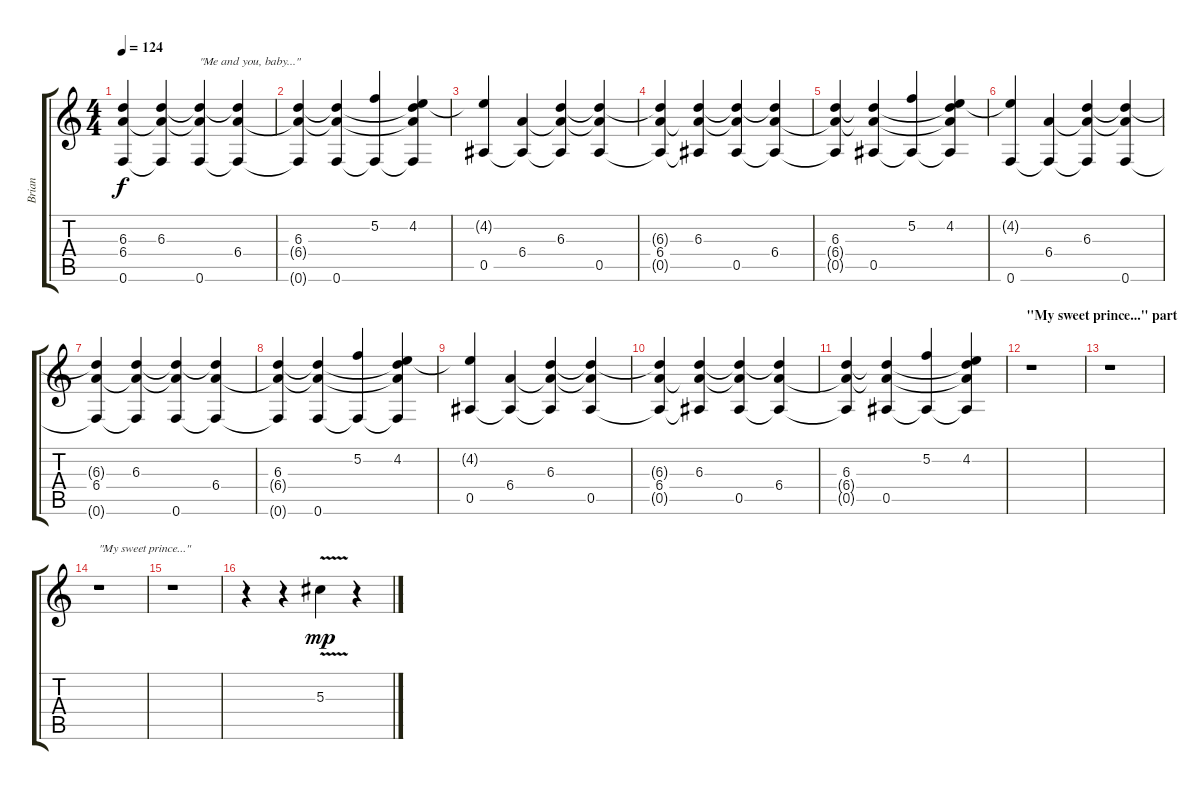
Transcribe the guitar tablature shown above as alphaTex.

\track ("Brian" "Brian") {instrument electricguitarclean}
\staff {score tabs}
\tuning (F4 C4 Ab3 Eb3 Bb2 F2) {hide}
\ts (4 4)
\tempo 124
\clef g2
\ks c
(6.3{t} 6.4 0.6{t}).4{dy f} (6.3 6.4{t} 0.6{t}).4 (6.3{t} 6.4{t} 0.6).4{txt "\"Me and you, baby...\""} (6.3{t} 6.4 0.6{t}).4 |
(6.3 6.4{t} 0.6{t}).4 (6.3{t} 6.4{t} 0.6).4 (5.2 0.6{t}).4 (4.2 6.3{t} 6.4{t} 0.6{t}).4 |
(4.2{t} 0.5).4 (6.4 0.5{t}).4 (6.3 6.4{t} 0.5{t}).4 (6.3{t} 6.4{t} 0.5).4 |
(6.3{t} 6.4 0.5{t}).4 (6.3 6.4{t} 0.5{t}).4 (6.3{t} 6.4{t} 0.5).4 (6.3{t} 6.4 0.5{t}).4 |
(6.3 6.4{t} 0.5{t}).4 (6.3{t} 6.4{t} 0.5).4 (5.2 0.5{t}).4 (4.2 6.3{t} 6.4{t} 0.5{t}).4 |
(4.2{t} 0.6).4 (6.4 0.6{t}).4 (6.3 6.4{t} 0.6{t}).4 (6.3{t} 6.4{t} 0.6).4 |
(6.3{t} 6.4 0.6{t}).4 (6.3 6.4{t} 0.6{t}).4 (6.3{t} 6.4{t} 0.6).4 (6.3{t} 6.4 0.6{t}).4 |
(6.3 6.4{t} 0.6{t}).4 (6.3{t} 6.4{t} 0.6).4 (5.2 0.6{t}).4 (4.2 6.3{t} 6.4{t} 0.6{t}).4 |
(4.2{t} 0.5).4 (6.4 0.5{t}).4 (6.3 6.4{t} 0.5{t}).4 (6.3{t} 6.4{t} 0.5).4 |
(6.3{t} 6.4 0.5{t}).4 (6.3 6.4{t} 0.5{t}).4 (6.3{t} 6.4{t} 0.5).4 (6.3{t} 6.4 0.5{t}).4 |
(6.3 6.4{t} 0.5{t}).4 (6.3{t} 6.4{t} 0.5).4 (5.2 0.5{t}).4 (4.2 6.3{t} 6.4{t} 0.5{t}).4 |
\section ("" "\"My sweet prince...\" part")
r.1 |
r.1 |
r.1{txt "\"My sweet prince...\""} |
r.1 |
r.4 r.4 5.3{v}.4{dy mp} r.4
